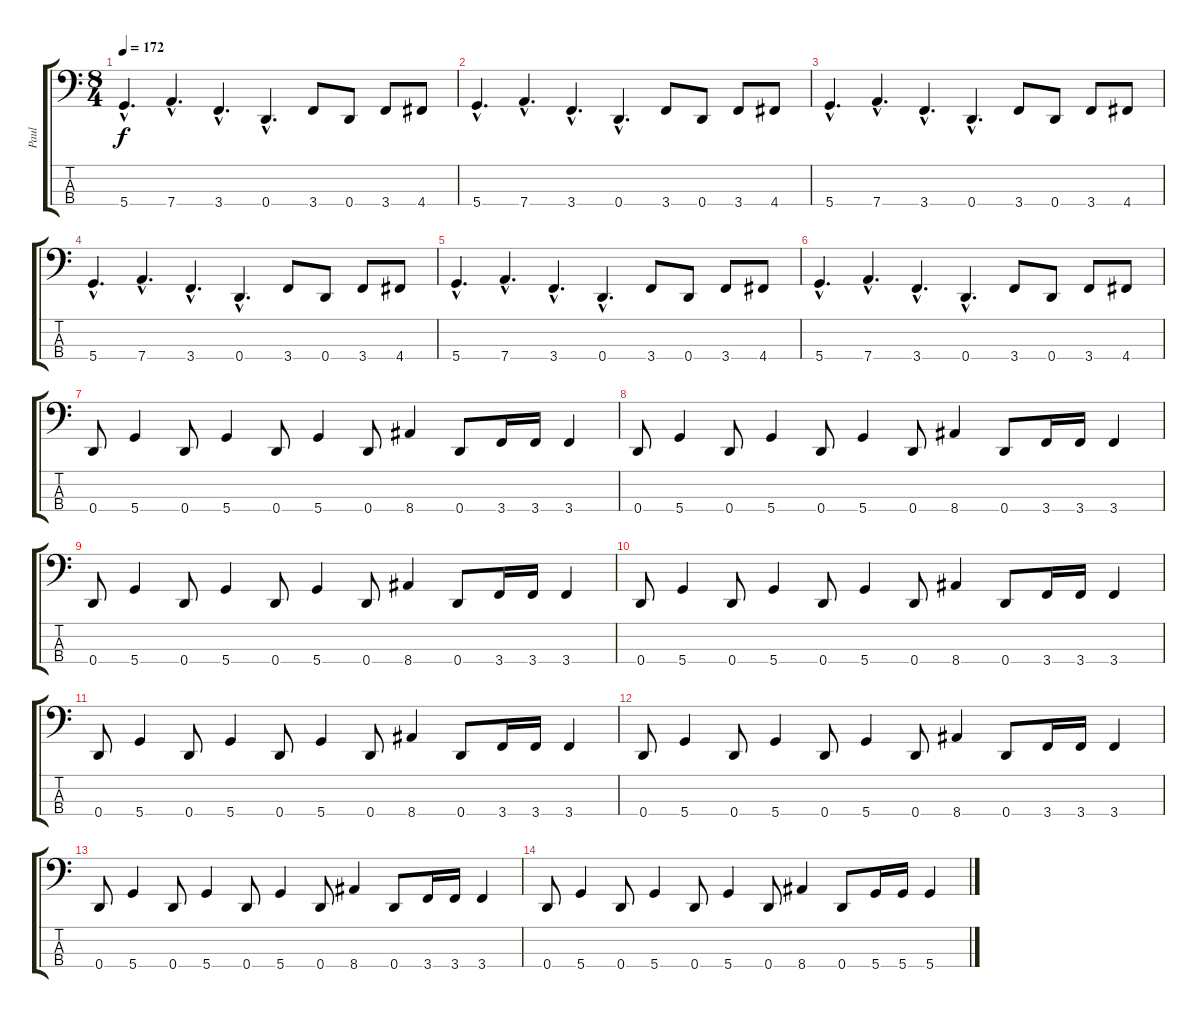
\track ("Paul" "Paul") {instrument electricbassfinger}
\staff {score tabs}
\tuning (G2 D2 A1 D1) {hide}
\ts (8 4)
\tempo 172
\clef f4
\ks c
5.4{hac}.4{d dy f} 7.4{hac}.4{d} 3.4{hac}.4{d} 0.4{hac}.4{d} 3.4.8 0.4.8 3.4.8 4.4.8 |
5.4{hac}.4{d} 7.4{hac}.4{d} 3.4{hac}.4{d} 0.4{hac}.4{d} 3.4.8 0.4.8 3.4.8 4.4.8 |
5.4{hac}.4{d} 7.4{hac}.4{d} 3.4{hac}.4{d} 0.4{hac}.4{d} 3.4.8 0.4.8 3.4.8 4.4.8 |
5.4{hac}.4{d} 7.4{hac}.4{d} 3.4{hac}.4{d} 0.4{hac}.4{d} 3.4.8 0.4.8 3.4.8 4.4.8 |
5.4{hac}.4{d} 7.4{hac}.4{d} 3.4{hac}.4{d} 0.4{hac}.4{d} 3.4.8 0.4.8 3.4.8 4.4.8 |
5.4{hac}.4{d} 7.4{hac}.4{d} 3.4{hac}.4{d} 0.4{hac}.4{d} 3.4.8 0.4.8 3.4.8 4.4.8 |
0.4.8 5.4.4 0.4.8 5.4.4 0.4.8 5.4.4 0.4.8 8.4.4 0.4.8 3.4.16 3.4.16 3.4.4 |
0.4.8 5.4.4 0.4.8 5.4.4 0.4.8 5.4.4 0.4.8 8.4.4 0.4.8 3.4.16 3.4.16 3.4.4 |
0.4.8 5.4.4 0.4.8 5.4.4 0.4.8 5.4.4 0.4.8 8.4.4 0.4.8 3.4.16 3.4.16 3.4.4 |
0.4.8 5.4.4 0.4.8 5.4.4 0.4.8 5.4.4 0.4.8 8.4.4 0.4.8 3.4.16 3.4.16 3.4.4 |
0.4.8 5.4.4 0.4.8 5.4.4 0.4.8 5.4.4 0.4.8 8.4.4 0.4.8 3.4.16 3.4.16 3.4.4 |
0.4.8 5.4.4 0.4.8 5.4.4 0.4.8 5.4.4 0.4.8 8.4.4 0.4.8 3.4.16 3.4.16 3.4.4 |
0.4.8 5.4.4 0.4.8 5.4.4 0.4.8 5.4.4 0.4.8 8.4.4 0.4.8 3.4.16 3.4.16 3.4.4 |
0.4.8 5.4.4 0.4.8 5.4.4 0.4.8 5.4.4 0.4.8 8.4.4 0.4.8 5.4.16 5.4.16 5.4.4
